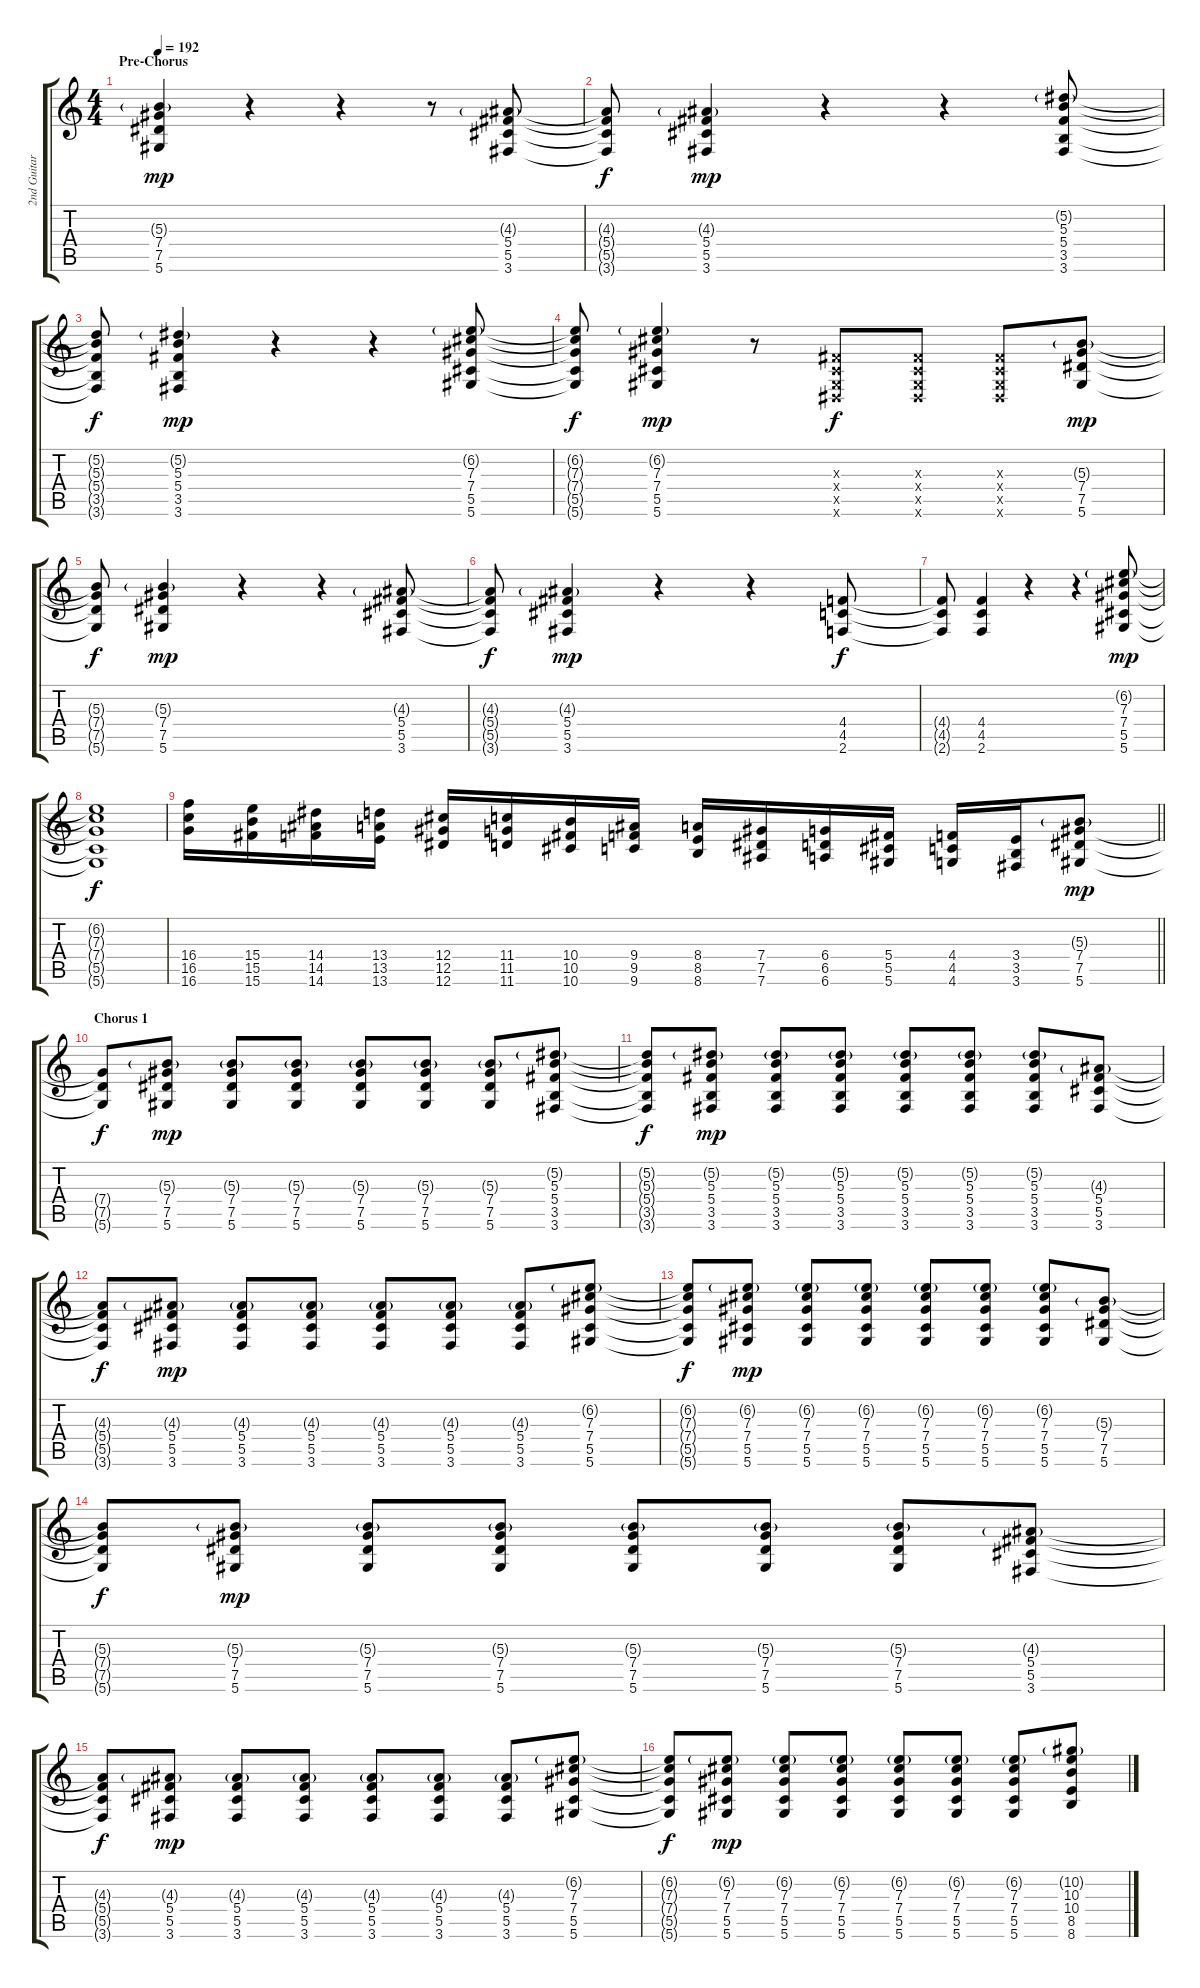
\track ("2nd Guitar" "2nd Guitar") {instrument overdrivenguitar}
\staff {score tabs}
\tuning (Eb4 Bb3 Gb3 Db3 Ab2 Eb2) {hide}
\ts (4 4)
\section ("" "Pre-Chorus")
\tempo 192
\clef g2
\ks c
(5.3{g} 7.4 7.5 5.6).4{dy mp} r.4 r.4 r.8 (4.3{g} 5.4 5.5 3.6).8 |
(4.3{t} 5.4{t} 5.5{t} 3.6{t}).8{dy f} (4.3{g} 5.4 5.5 3.6).4{dy mp} r.4 r.4 (5.2{g} 5.3 5.4 3.5 3.6).8 |
(5.2{t} 5.3{t} 5.4{t} 3.5{t} 3.6{t}).8{dy f} (5.2{g} 5.3 5.4 3.5 3.6).4{dy mp} r.4 r.4 (6.2{g} 7.3 7.4 5.5 5.6).8 |
(6.2{t} 7.3{t} 7.4{t} 5.5{t} 5.6{t}).8{dy f} (6.2{g} 7.3 7.4 5.5 5.6).4{dy mp} r.8 (0.3{x} 0.4{x} 0.5{x} 0.6{x}).8{dy f} (0.3{x} 0.4{x} 0.5{x} 0.6{x}).8 (0.3{x} 0.4{x} 0.5{x} 0.6{x}).8 (5.3{g} 7.4 7.5 5.6).8{dy mp} |
(5.3{t} 7.4{t} 7.5{t} 5.6{t}).8{dy f} (5.3{g} 7.4 7.5 5.6).4{dy mp} r.4 r.4 (4.3{g} 5.4 5.5 3.6).8 |
(4.3{t} 5.4{t} 5.5{t} 3.6{t}).8{dy f} (4.3{g} 5.4 5.5 3.6).4{dy mp} r.4 r.4 (4.4 4.5 2.6).8{dy f} |
(4.4{t} 4.5{t} 2.6{t}).8 (4.4 4.5 2.6).4 r.4 r.4 (6.2{g} 7.3 7.4 5.5 5.6).8{dy mp} |
(6.2{t} 7.3{t} 7.4{t} 5.5{t} 5.6{t}).1{dy f} |
\barLineRight lightlight
(16.4 16.5 16.6).16{instrument guitarfretnoise} (15.4 15.5 15.6).16 (14.4 14.5 14.6).16 (13.4 13.5 13.6).16 (12.4 12.5 12.6).16 (11.4 11.5 11.6).16 (10.4 10.5 10.6).16 (9.4 9.5 9.6).16 (8.4 8.5 8.6).16 (7.4 7.5 7.6).16 (6.4 6.5 6.6).16 (5.4 5.5 5.6).16 (4.4 4.5 4.6).16 (3.4 3.5 3.6).16 (5.3{g} 7.4 7.5 5.6).8{dy mp instrument overdrivenguitar} |
\section ("" "Chorus 1")
(7.4{t} 7.5{t} 5.6{t}).8{dy f} (5.3{g} 7.4 7.5 5.6).8{dy mp} (5.3{g} 7.4 7.5 5.6).8 (5.3{g} 7.4 7.5 5.6).8 (5.3{g} 7.4 7.5 5.6).8 (5.3{g} 7.4 7.5 5.6).8 (5.3{g} 7.4 7.5 5.6).8 (5.2{g} 5.3 5.4 3.5 3.6).8 |
(5.2{t} 5.3{t} 5.4{t} 3.5{t} 3.6{t}).8{dy f} (5.2{g} 5.3 5.4 3.5 3.6).8{dy mp} (5.2{g} 5.3 5.4 3.5 3.6).8 (5.2{g} 5.3 5.4 3.5 3.6).8 (5.2{g} 5.3 5.4 3.5 3.6).8 (5.2{g} 5.3 5.4 3.5 3.6).8 (5.2{g} 5.3 5.4 3.5 3.6).8 (4.3{g} 5.4 5.5 3.6).8 |
(4.3{t} 5.4{t} 5.5{t} 3.6{t}).8{dy f} (4.3{g} 5.4 5.5 3.6).8{dy mp} (4.3{g} 5.4 5.5 3.6).8 (4.3{g} 5.4 5.5 3.6).8 (4.3{g} 5.4 5.5 3.6).8 (4.3{g} 5.4 5.5 3.6).8 (4.3{g} 5.4 5.5 3.6).8 (6.2{g} 7.3 7.4 5.5 5.6).8 |
(6.2{t} 7.3{t} 7.4{t} 5.5{t} 5.6{t}).8{dy f} (6.2{g} 7.3 7.4 5.5 5.6).8{dy mp} (6.2{g} 7.3 7.4 5.5 5.6).8 (6.2{g} 7.3 7.4 5.5 5.6).8 (6.2{g} 7.3 7.4 5.5 5.6).8 (6.2{g} 7.3 7.4 5.5 5.6).8 (6.2{g} 7.3 7.4 5.5 5.6).8 (5.3{g} 7.4 7.5 5.6).8 |
(5.3{t} 7.4{t} 7.5{t} 5.6{t}).8{dy f} (5.3{g} 7.4 7.5 5.6).8{dy mp} (5.3{g} 7.4 7.5 5.6).8 (5.3{g} 7.4 7.5 5.6).8 (5.3{g} 7.4 7.5 5.6).8 (5.3{g} 7.4 7.5 5.6).8 (5.3{g} 7.4 7.5 5.6).8 (4.3{g} 5.4 5.5 3.6).8 |
(4.3{t} 5.4{t} 5.5{t} 3.6{t}).8{dy f} (4.3{g} 5.4 5.5 3.6).8{dy mp} (4.3{g} 5.4 5.5 3.6).8 (4.3{g} 5.4 5.5 3.6).8 (4.3{g} 5.4 5.5 3.6).8 (4.3{g} 5.4 5.5 3.6).8 (4.3{g} 5.4 5.5 3.6).8 (6.2{g} 7.3 7.4 5.5 5.6).8 |
(6.2{t} 7.3{t} 7.4{t} 5.5{t} 5.6{t}).8{dy f} (6.2{g} 7.3 7.4 5.5 5.6).8{dy mp} (6.2{g} 7.3 7.4 5.5 5.6).8 (6.2{g} 7.3 7.4 5.5 5.6).8 (6.2{g} 7.3 7.4 5.5 5.6).8 (6.2{g} 7.3 7.4 5.5 5.6).8 (6.2{g} 7.3 7.4 5.5 5.6).8 (10.2{g} 10.3 10.4 8.5 8.6).8
